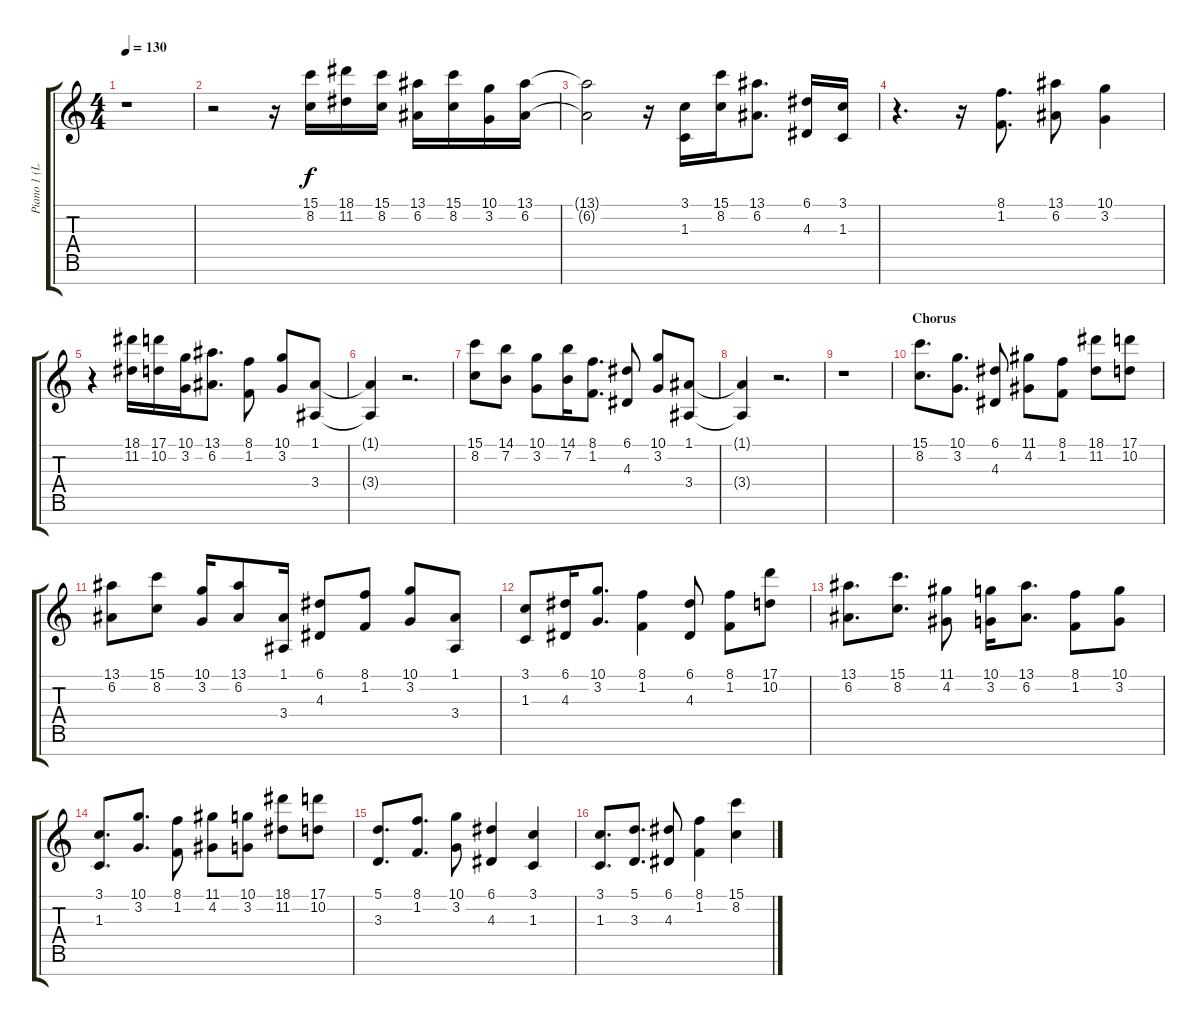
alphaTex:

\track ("Piano 1 (L)" "Piano 1 (L") {instrument electricgrandpiano}
\staff {score tabs}
\tuning (A4 E4 B3 G3 D3 A2 E2) {hide}
\ts (4 4)
\tempo 130
\clef g2
\ks c
r.1{dy f} |
r.2 r.16 (15.1 8.2).16 (18.1 11.2).16 (15.1 8.2).16 (13.1 6.2).16 (15.1 8.2).16 (10.1 3.2).16 (13.1 6.2).16 |
(13.1{t} 6.2{t}).2 r.16 (3.1 1.3).16 (15.1 8.2).16 (13.1 6.2).8{d} (6.1 4.3).16 (3.1 1.3).16 |
r.4{d} r.16 (8.1 1.2).8{d} (13.1 6.2).8 (10.1 3.2).4 |
r.4 (18.1 11.2).16 (17.1 10.2).16 (10.1 3.2).16 (13.1 6.2).8{d} (8.1 1.2).8 (10.1 3.2).8 (1.1 3.4).8 |
(1.1{t} 3.4{t}).4 r.2{d} |
(15.1 8.2).8 (14.1 7.2).8 (10.1 3.2).8 (14.1 7.2).16 (8.1 1.2).8{d} (6.1 4.3).8 (10.1 3.2).8 (1.1 3.4).8 |
(1.1{t} 3.4{t}).4 r.2{d} |
r.1 |
\section ("" "Chorus")
(15.1 8.2).8{d} (10.1 3.2).8{d} (6.1 4.3).8 (11.1 4.2).8 (8.1 1.2).8 (18.1 11.2).8 (17.1 10.2).8 |
(13.1 6.2).8 (15.1 8.2).8 (10.1 3.2).16 (13.1 6.2).8 (1.1 3.4).16 (6.1 4.3).8 (8.1 1.2).8 (10.1 3.2).8 (1.1 3.4).8 |
(3.1 1.3).8 (6.1 4.3).16 (10.1 3.2).8{d} (8.1 1.2).4 (6.1 4.3).8 (8.1 1.2).8 (17.1 10.2).8 |
(13.1 6.2).8{d} (15.1 8.2).8{d} (11.1 4.2).8 (10.1 3.2).16 (13.1 6.2).8{d} (8.1 1.2).8 (10.1 3.2).8 |
(3.1 1.3).8{d} (10.1 3.2).8{d} (8.1 1.2).8 (11.1 4.2).8 (10.1 3.2).8 (18.1 11.2).8 (17.1 10.2).8 |
(5.1 3.3).8{d} (8.1 1.2).8{d} (10.1 3.2).8 (6.1 4.3).4 (3.1 1.3).4 |
(3.1 1.3).8{d} (5.1 3.3).8{d} (6.1 4.3).8 (8.1 1.2).4 (15.1 8.2).4
